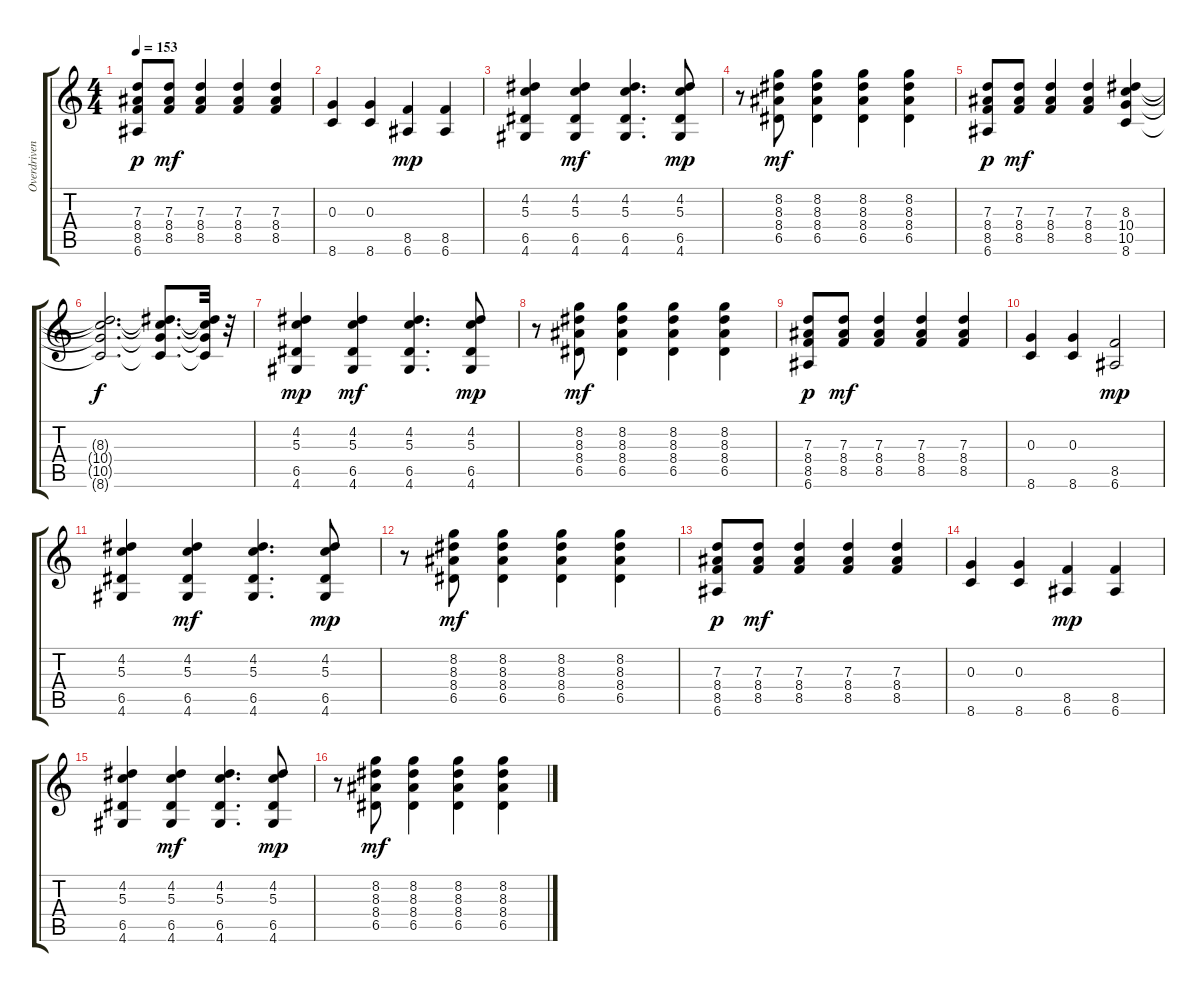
\track ("Overdriven Guitar" "Overdriven") {instrument overdrivenguitar}
\staff {score tabs}
\tuning (E4 B3 G3 D3 A2 E2) {hide}
\ts (4 4)
\tempo 153
\clef g2
\ks c
(7.3 8.4 8.5 6.6).8{dy p} (7.3 8.4 8.5).8{dy mf} (7.3 8.4 8.5).4 (7.3 8.4 8.5).4 (7.3 8.4 8.5).4 |
(0.3 8.6).4 (0.3 8.6).4 (8.5 6.6).4{dy mp} (8.5 6.6).4 |
(4.2 5.3 6.5 4.6).4 (4.2 5.3 6.5 4.6).4{dy mf} (4.2 5.3 6.5 4.6).4{d} (4.2 5.3 6.5 4.6).8{dy mp} |
r.8 (8.2 8.3 8.4 6.5).8{dy mf} (8.2 8.3 8.4 6.5).4 (8.2 8.3 8.4 6.5).4 (8.2 8.3 8.4 6.5).4 |
(7.3 8.4 8.5 6.6).8{dy p} (7.3 8.4 8.5).8{dy mf} (7.3 8.4 8.5).4 (7.3 8.4 8.5).4 (8.3 10.4 10.5 8.6).4 |
(8.3{t} 10.4{t} 10.5{t} 8.6{t}).2{d dy f} (8.3{t} 10.4{t} 10.5{t} 8.6{t}).8{d} (8.3{t} 10.4{t} 10.5{t} 8.6{t}).32 r.32 |
(4.2 5.3 6.5 4.6).4{dy mp} (4.2 5.3 6.5 4.6).4{dy mf} (4.2 5.3 6.5 4.6).4{d} (4.2 5.3 6.5 4.6).8{dy mp} |
r.8 (8.2 8.3 8.4 6.5).8{dy mf} (8.2 8.3 8.4 6.5).4 (8.2 8.3 8.4 6.5).4 (8.2 8.3 8.4 6.5).4 |
(7.3 8.4 8.5 6.6).8{dy p} (7.3 8.4 8.5).8{dy mf} (7.3 8.4 8.5).4 (7.3 8.4 8.5).4 (7.3 8.4 8.5).4 |
(0.3 8.6).4 (0.3 8.6).4 (8.5 6.6).2{dy mp} |
(4.2 5.3 6.5 4.6).4 (4.2 5.3 6.5 4.6).4{dy mf} (4.2 5.3 6.5 4.6).4{d} (4.2 5.3 6.5 4.6).8{dy mp} |
r.8 (8.2 8.3 8.4 6.5).8{dy mf} (8.2 8.3 8.4 6.5).4 (8.2 8.3 8.4 6.5).4 (8.2 8.3 8.4 6.5).4 |
(7.3 8.4 8.5 6.6).8{dy p} (7.3 8.4 8.5).8{dy mf} (7.3 8.4 8.5).4 (7.3 8.4 8.5).4 (7.3 8.4 8.5).4 |
(0.3 8.6).4 (0.3 8.6).4 (8.5 6.6).4{dy mp} (8.5 6.6).4 |
(4.2 5.3 6.5 4.6).4 (4.2 5.3 6.5 4.6).4{dy mf} (4.2 5.3 6.5 4.6).4{d} (4.2 5.3 6.5 4.6).8{dy mp} |
r.8 (8.2 8.3 8.4 6.5).8{dy mf} (8.2 8.3 8.4 6.5).4 (8.2 8.3 8.4 6.5).4 (8.2 8.3 8.4 6.5).4
